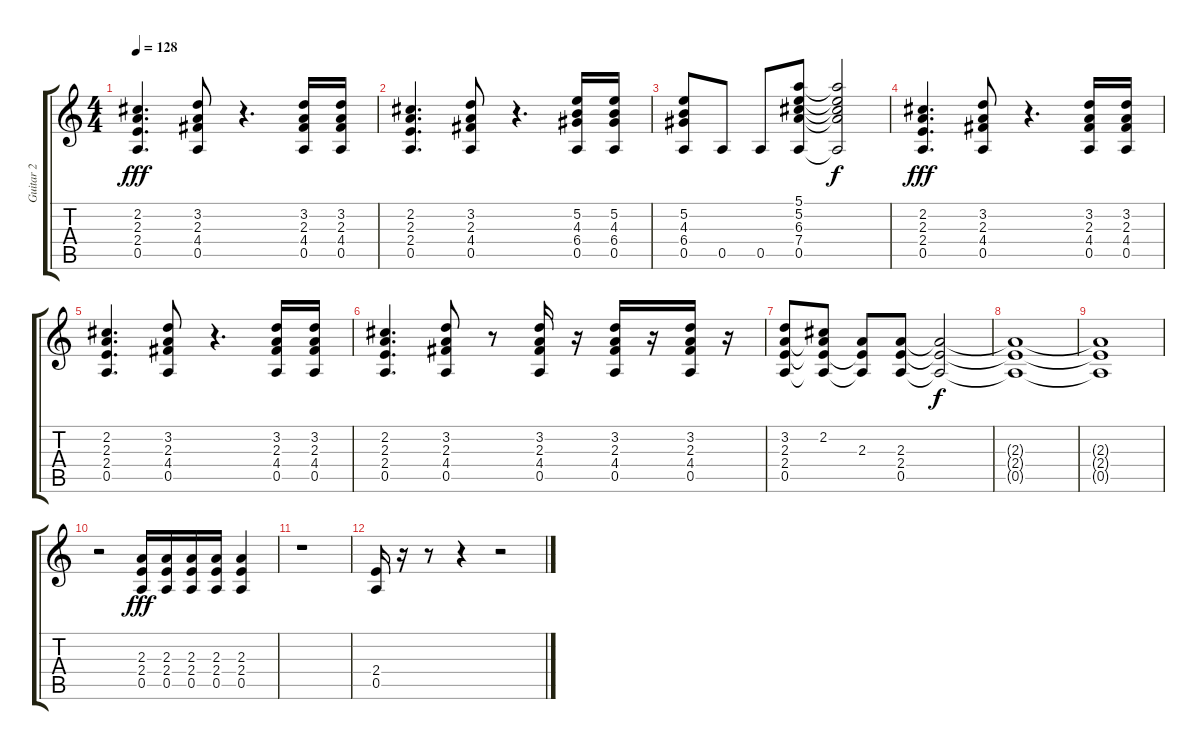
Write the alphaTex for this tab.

\track ("Guitar 2" "Guitar 2") {instrument overdrivenguitar}
\staff {score tabs}
\tuning (E4 B3 G3 D3 A2 E2) {hide}
\ts (4 4)
\tempo 128
\clef g2
\ks c
(2.2 2.3 2.4 0.5).4{d dy fff} (3.2 2.3 4.4 0.5).8 r.4{d} (3.2 2.3 4.4 0.5).16 (3.2 2.3 4.4 0.5).16 |
(2.2 2.3 2.4 0.5).4{d} (3.2 2.3 4.4 0.5).8 r.4{d} (5.2 4.3 6.4 0.5).16 (5.2 4.3 6.4 0.5).16 |
(5.2 4.3 6.4 0.5).8 0.5.8 0.5.8 (5.1 5.2 6.3 7.4 0.5).8 (5.1{t} 5.2{t} 6.3{t} 7.4{t} 0.5{t}).2{dy f} |
(2.2 2.3 2.4 0.5).4{d dy fff} (3.2 2.3 4.4 0.5).8 r.4{d} (3.2 2.3 4.4 0.5).16 (3.2 2.3 4.4 0.5).16 |
(2.2 2.3 2.4 0.5).4{d} (3.2 2.3 4.4 0.5).8 r.4{d} (3.2 2.3 4.4 0.5).16 (3.2 2.3 4.4 0.5).16 |
(2.2 2.3 2.4 0.5).4{d} (3.2 2.3 4.4 0.5).8 r.8 (3.2 2.3 4.4 0.5).16 r.16 (3.2 2.3 4.4 0.5).16 r.16 (3.2 2.3 4.4 0.5).16 r.16 |
(3.2 2.3 2.4 0.5).8 (2.2 2.3{t} 2.4{t} 0.5{t}).8 (2.3 2.4{t} 0.5{t}).8 (2.3 2.4 0.5).8 (2.3{t} 2.4{t} 0.5{t}).2{dy f} |
(2.3{t} 2.4{t} 0.5{t}).1 |
(2.3{t} 2.4{t} 0.5{t}).1 |
r.2 (2.3 2.4 0.5).16{dy fff} (2.3 2.4 0.5).16 (2.3 2.4 0.5).16 (2.3 2.4 0.5).16 (2.3 2.4 0.5).4 |
r.1 |
(2.4 0.5).16 r.16 r.8 r.4 r.2
